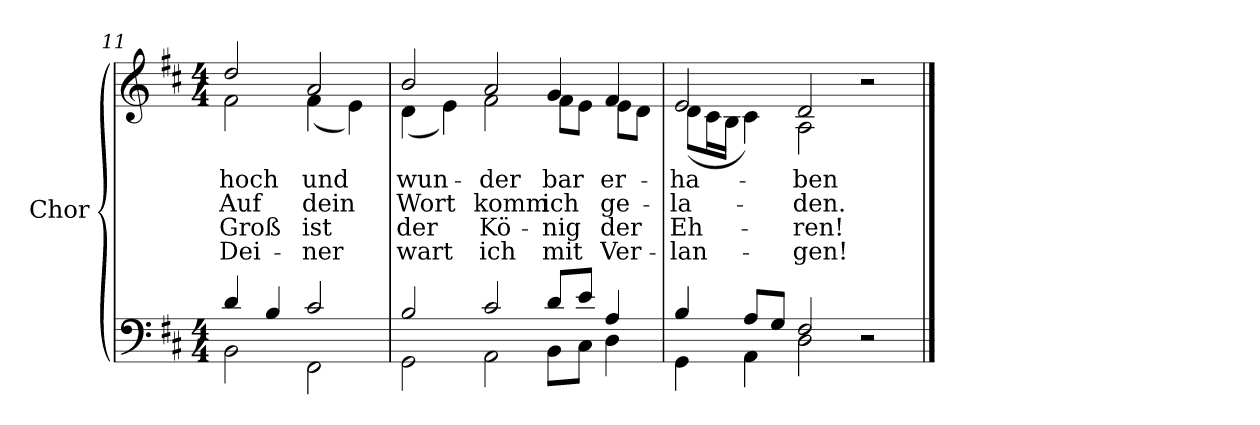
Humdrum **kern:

**kern	**kern	**text	**text	**text	**text
*part1	*part1	*part1	*part1	*part1	*part1
*staff2	*staff1	*staff1	*staff1	*staff1	*staff1
*I"Chor	*	*	*	*	*
*I'Chor	*	*	*	*	*
*clefF4	*clefG2	*	*	*	*
*k[f#c#]	*k[f#c#]	*	*	*	*
*D:	*D:	*	*	*	*
*M4/4	*M4/4	*	*	*	*
=11	=11	=11	=11	=11	=11
*^	*	*	*	*	*
!	!	!	!LO:LY:b:color=#000000	!LO:LY:b:color=#000000	!LO:LY:b:color=#000000	!LO:LY:b:color=#000000
*	*	*^	*	*	*	*
4di/	2BBi\	2ddi/	2f#i\	hoch	Auf	Groß	Dei-
4Bi/	.	.	.	.	.	.	.
!	!	!	!	!LO:LY:b:color=#000000	!LO:LY:b:color=#000000	!LO:LY:b:color=#000000	!LO:LY:b:color=#000000
2c#i/	2FF#i\	2ai/	(4f#i\	und	dein	ist	-ner
.	.	.	4ei\)	.	.	.	.
=12	=12	=12	=12	=12	=12	=12	=12
!	!	!	!	!LO:LY:b:color=#000000	!LO:LY:b:color=#000000	!LO:LY:b:color=#000000	!LO:LY:b:color=#000000
2Bi/	2GGi\	2bi/	(4di\	wun-	Wort	der	wart
.	.	.	4ei\)	.	.	.	.
!	!	!	!	!LO:LY:b:color=#000000	!LO:LY:b:color=#000000	!LO:LY:b:color=#000000	!LO:LY:b:color=#000000
2c#i/	2AAi\	2ai/	2f#i\	-der	komm	Kö-	ich
!	!	!	!	!LO:LY:b:color=#000000	!LO:LY:b:color=#000000	!LO:LY:b:color=#000000	!LO:LY:b:color=#000000
8di/L	8BBi\L	4gi/	8f#i\L	bar	ich	-nig	mit
8ei/J	8C#i\J	.	8ei\J	.	.	.	.
!	!	!	!	!LO:LY:b:color=#000000	!LO:LY:b:color=#000000	!LO:LY:b:color=#000000	!LO:LY:b:color=#000000
4Ai/	4Di\	4f#i/	8ei\L	er-	ge-	der	Ver-
.	.	.	8di\J	.	.	.	.
=13	=13	=13	=13	=13	=13	=13	=13
!	!	!	!	!LO:LY:b:color=#000000	!LO:LY:b:color=#000000	!LO:LY:b:color=#000000	!LO:LY:b:color=#000000
4Bi/	4GGi\	2ei/	(8di\L	-ha-	-la-	Eh-	-lan-
.	.	.	16c#i\L	.	.	.	.
.	.	.	16Bi\JJ	.	.	.	.
8Ai/L	4AAi\	.	4c#i\)	.	.	.	.
8Gi/J	.	.	.	.	.	.	.
!	!	!	!	!LO:LY:b:color=#000000	!LO:LY:b:color=#000000	!LO:LY:b:color=#000000	!LO:LY:b:color=#000000
2F#i/	2Di\	2di/	2Ai\	-ben	-den.	-ren!	-gen!
2r	2ryy	2r	2ryy	.	.	.	.
*v	*v	*	*	*	*	*	*
*	*v	*v	*	*	*	*
==	==	==	==	==	==
*-	*-	*-	*-	*-	*-
